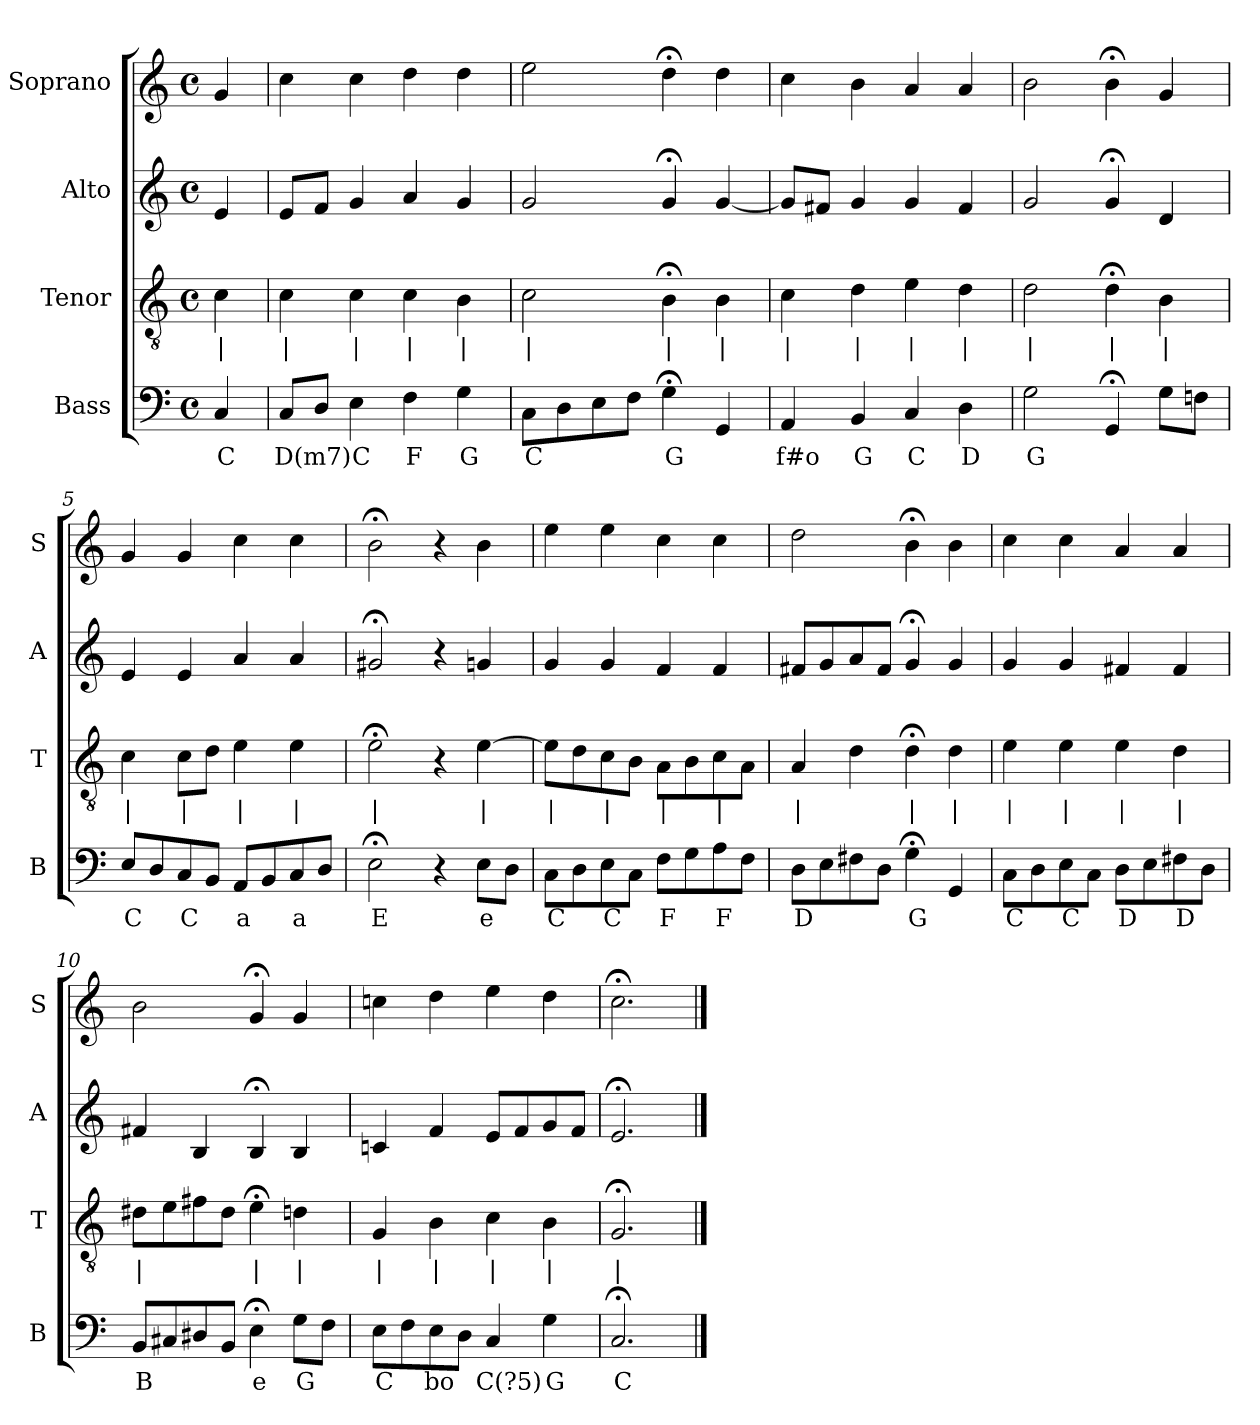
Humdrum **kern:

**kern	**text	**kern	**text	**kern	**kern
*part4	*part4	*part3	*part3	*part2	*part1
*staff4	*staff4	*staff3	*staff3	*staff2	*staff1
*I"Bass	*	*I"Tenor	*	*I"Alto	*I"Soprano
*I'B	*	*I'T	*	*I'A	*I'S
*clefF4	*	*clefGv2	*	*clefG2	*clefG2
*k[]	*	*k[]	*	*k[]	*k[]
*C:	*	*C:	*	*C:	*C:
*M4/4	*	*M4/4	*	*M4/4	*M4/4
*met(c)	*	*met(c)	*	*met(c)	*met(c)
*MM100	*	*MM100	*	*MM100	*MM100
=	=	=	=	=	=
4C	C	4c	|	4e	4g
=1	=1	=1	=1	=1	=1
8CL	D(m7)	4c	|	8eL	4cc
8DJ	.	.	.	8fJ	.
4E	C	4c	|	4g	4cc
4F	F	4c	|	4a	4dd
4G	G	4B	|	4g	4dd
=2	=2	=2	=2	=2	=2
8CL	C	2c	|	2g	2ee
8D	.	.	.	.	.
8E	.	.	.	.	.
8FJ	.	.	.	.	.
4G;<	G	4B;<	|	4g;<	4dd;<
4GG	.	4B	|	[4g	4dd
=3	=3	=3	=3	=3	=3
4AA	f#o	4c	|	8gL]	4cc
.	.	.	.	8f#XJ	.
4BB	G	4d	|	4g	4b
4C	C	4e	|	4g	4a
4D	D	4d	|	4f#	4a
=4	=4	=4	=4	=4	=4
2G	G	2d	|	2g	2b
4GG;<	.	4d;<	|	4g;<	4b;<
8GL	.	4B	|	4d	4g
8FnJ	.	.	.	.	.
=5	=5	=5	=5	=5	=5
8EL	C	4c	|	4e	4g
8D	.	.	.	.	.
8C	C	8cL	|	4e	4g
8BBJ	.	8dJ	.	.	.
8AAL	a	4e	|	4a	4cc
8BB	.	.	.	.	.
8C	a	4e	|	4a	4cc
8DJ	.	.	.	.	.
=6	=6	=6	=6	=6	=6
2E;<	E	2e;<	|	2g#X;<	2b;<
4r	.	4r	.	4r	4r
8EL	e	[4e	|	4gn	4b
8DJ	.	.	.	.	.
=7	=7	=7	=7	=7	=7
8CL	C	8eL]	|	4g	4ee
8D	.	8d	.	.	.
8E	C	8c	|	4g	4ee
8CJ	.	8BJ	.	.	.
8FL	F	8AL	|	4f	4cc
8G	.	8B	.	.	.
8A	F	8c	|	4f	4cc
8FJ	.	8AJ	.	.	.
=8	=8	=8	=8	=8	=8
8DL	D	4A	|	8f#XL	2dd
8E	.	.	.	8g	.
8F#X	.	4d	.	8a	.
8DJ	.	.	.	8f#J	.
4G;<	G	4d;<	|	4g;<	4b;<
4GG	.	4d	|	4g	4b
=9	=9	=9	=9	=9	=9
8CL	C	4e	|	4g	4cc
8D	.	.	.	.	.
8E	C	4e	|	4g	4cc
8CJ	.	.	.	.	.
8DL	D	4e	|	4f#X	4a
8E	.	.	.	.	.
8F#X	D	4d	|	4f#	4a
8DJ	.	.	.	.	.
=10	=10	=10	=10	=10	=10
8BBL	B	8d#XL	|	4f#X	2b
8C#X	.	8e	.	.	.
8D#X	.	8f#X	.	4B	.
8BBJ	.	8d#J	.	.	.
4E;<	e	4e;<	|	4B;<	4g;<
8GL	G	4dn	|	4B	4g
8FJ	.	.	.	.	.
=11	=11	=11	=11	=11	=11
8EL	C	4G	|	4cn	4ccn
8F	.	.	.	.	.
8E	bo	4B	|	4f	4dd
8DJ	.	.	.	.	.
4C	C(?5)	4c	|	8eL	4ee
.	.	.	.	8f	.
4G	G	4B	|	8g	4dd
.	.	.	.	8fJ	.
=12	=12	=12	=12	=12	=12
2.C;<	C	2.G;<	|	2.e;<	2.cc;<
==	==	==	==	==	==
*-	*-	*-	*-	*-	*-
